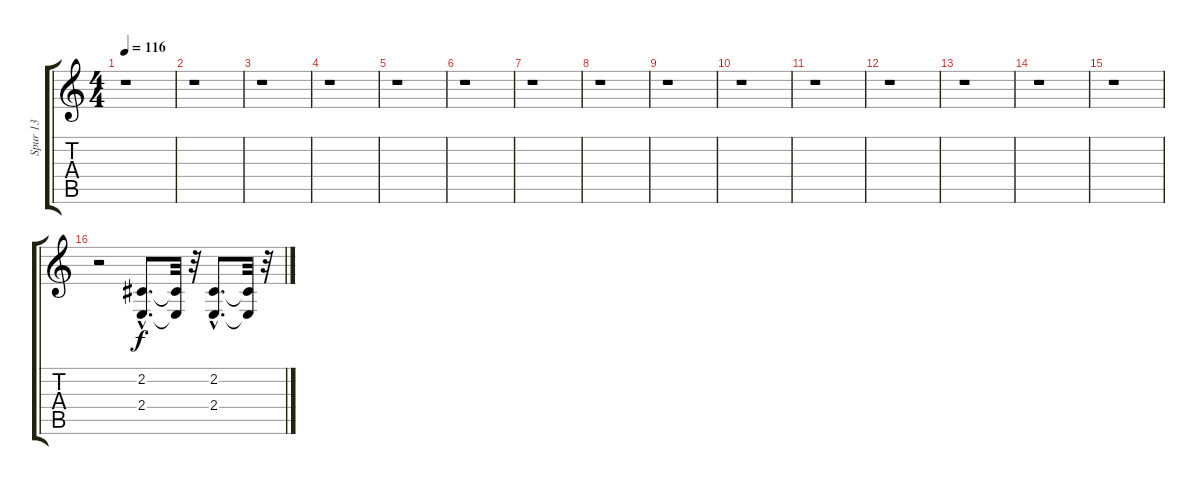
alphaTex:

\track ("Spur 13" "Spur 13") {instrument choiraahs}
\staff {score tabs}
\tuning (E4 B3 G3 D3 A2 E2) {hide}
\ts (4 4)
\tempo 116
\clef g2
\ks c
r.1{dy f instrument choiraahs} |
r.1 |
r.1 |
r.1 |
r.1 |
r.1 |
r.1 |
r.1 |
r.1 |
r.1 |
r.1 |
r.1 |
r.1 |
r.1 |
r.1 |
r.2 (2.2{hac} 2.4{hac}).8{d} (2.2{t} 2.4{t}).32 r.32 (2.2{hac} 2.4{hac}).8{d} (2.2{t} 2.4{t}).32 r.32
